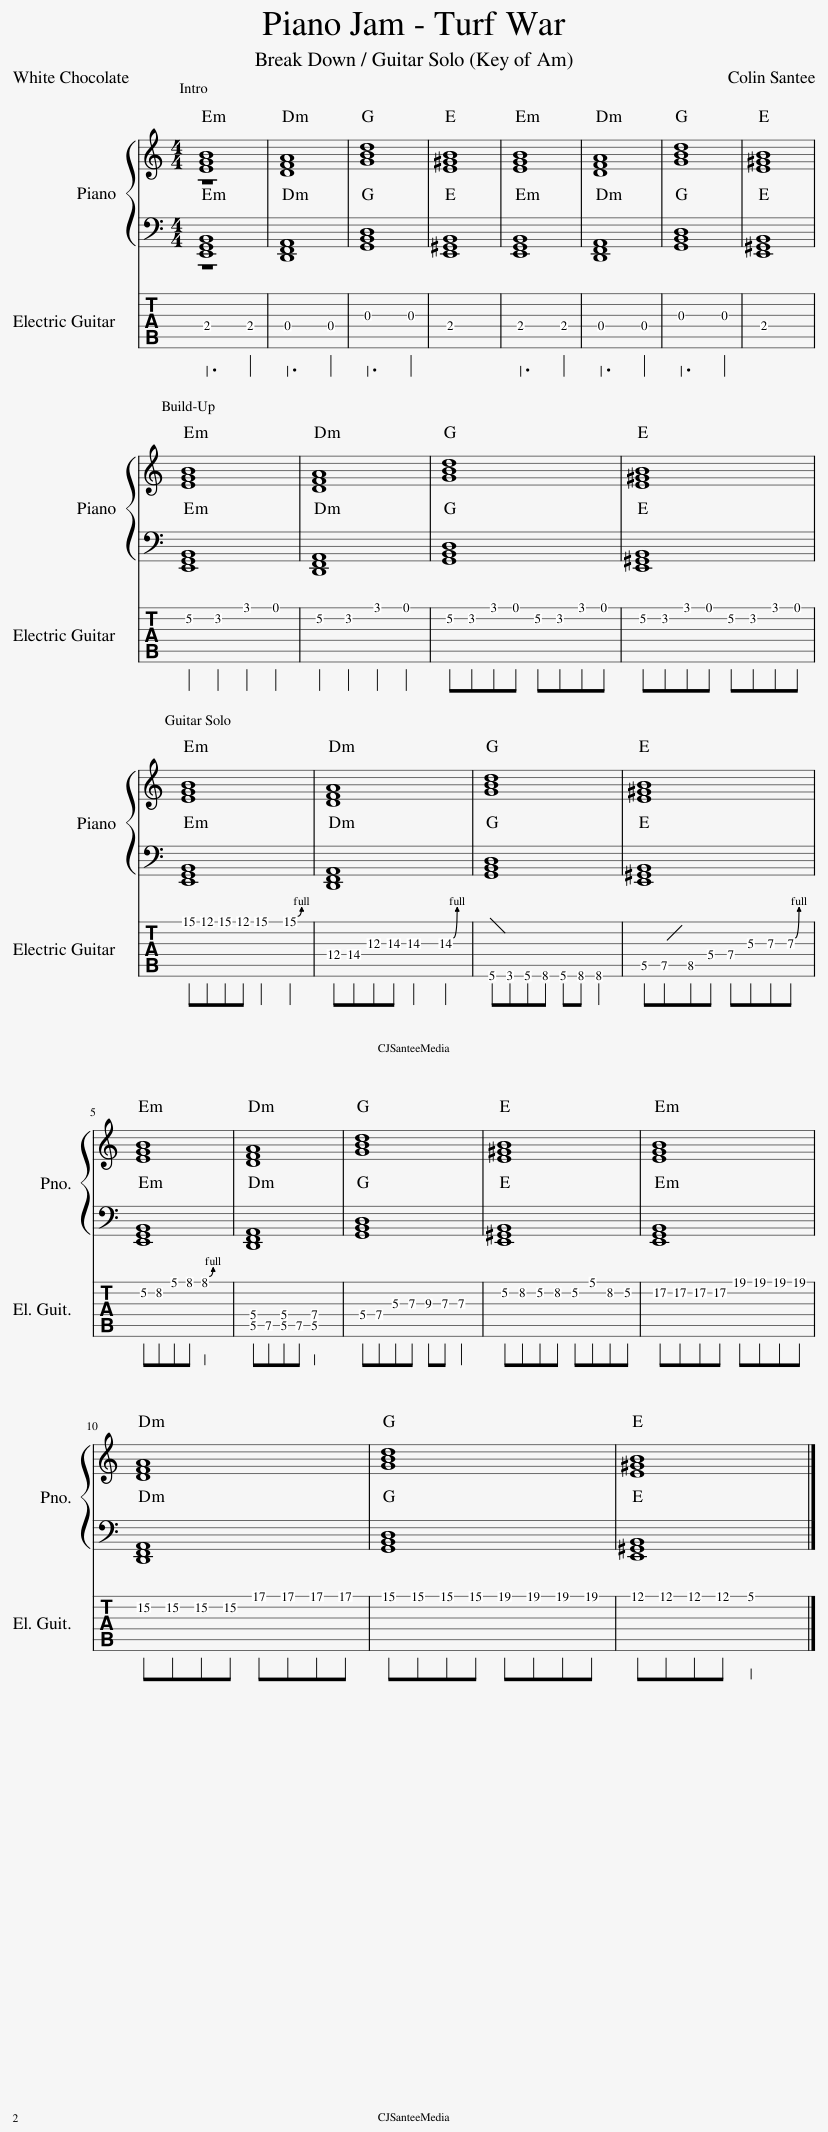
X:1
%%score { 1 | 2 } 3
L:1/8
M:4/4
I:linebreak $
K:C
V:1 treble
V:2 bass
V:3 tab stafflines=6 strings=E2,A2,D3,G3,B3,E4
V:1
 [EGB]8 | [DFA]8 | [GBd]8 | [E^GB]8 | [EGB]8 | %5
 [DFA]8 | [GBd]8 | [E^GB]8 |$ [EGB]8 | [DFA]8 | %10
 [GBd]8 | [E^GB]8 |$ [EGB]8 | [DFA]8 | [GBd]8 | %15
 [E^GB]8 |$ [EGB]8 | [DFA]8 | [GBd]8 | [E^GB]8 | %20
 [EGB]8 |$ [DFA]8 | [GBd]8 | [E^GB]8 |] %24
V:2
 [E,,G,,B,,]8 | [D,,F,,A,,]8 | [G,,B,,D,]8 | [E,,^G,,B,,]8 | [E,,G,,B,,]8 | %5
 [D,,F,,A,,]8 | [G,,B,,D,]8 | [E,,^G,,B,,]8 |$ [E,,G,,B,,]8 | [D,,F,,A,,]8 | %10
 [G,,B,,D,]8 | [E,,^G,,B,,]8 |$ [E,,G,,B,,]8 | [D,,F,,A,,]8 | [G,,B,,D,]8 | %15
 [E,,^G,,B,,]8 |$ [E,,G,,B,,]8 | [D,,F,,A,,]8 | [G,,B,,D,]8 | [E,,^G,,B,,]8 | %20
 [E,,G,,B,,]8 |$ [D,,F,,A,,]8 | [G,,B,,D,]8 | [E,,^G,,B,,]8 |] %24
V:3
 !4!E,6 !4!E,2 | !4!D,6 !4!D,2 | !3!G,6 !3!G,2 | !4!E,8 | !4!E,6 !4!E,2 | %5
 !4!D,6 !4!D,2 | !3!G,6 !3!G,2 | !4!E,8 |$ !2!E2 !2!D2 !1!G2 !1!E2 | !2!E2 !2!D2 !1!G2 !1!E2 | %10
 !2!E!2!D!1!G!1!E !2!E!2!D!1!G!1!E | !2!E!2!D!1!G!1!E !2!E!2!D!1!G!1!E |$ !1!g!1!e!1!g!1!e !1!g2 !1!g2 | !4!D!4!E!3!G!3!A !3!A2 !3!A2 | !6!A,,!6!G,,!6!A,,!6!C, !6!A,,!6!C, !6!C,2 | %15
 !5!D,!5!E,!slide!!5!F,!4!G, !4!A,!3!C!3!D!3!D |$ !2!E!2!G!1!A!1!c !1!c4 | [!5!D,!4!G,]!5!E,[!5!D,!4!G,]!5!E, [!5!D,!4!A,]4 | !4!G,!4!A,!3!C!3!D !3!E!3!D !3!D2 | !2!E!2!G!2!E!2!G !2!E!1!A!2!G!2!E | %20
 !2!e!2!e!2!e!2!e !1!b!1!b!1!b!1!b |$ !2!d!2!d!2!d!2!d !1!a!1!a!1!a!1!a | !1!g!1!g!1!g!1!g !1!b!1!b!1!b!1!b | !1!e!1!e!1!e!1!e !1!A4 |] %24
